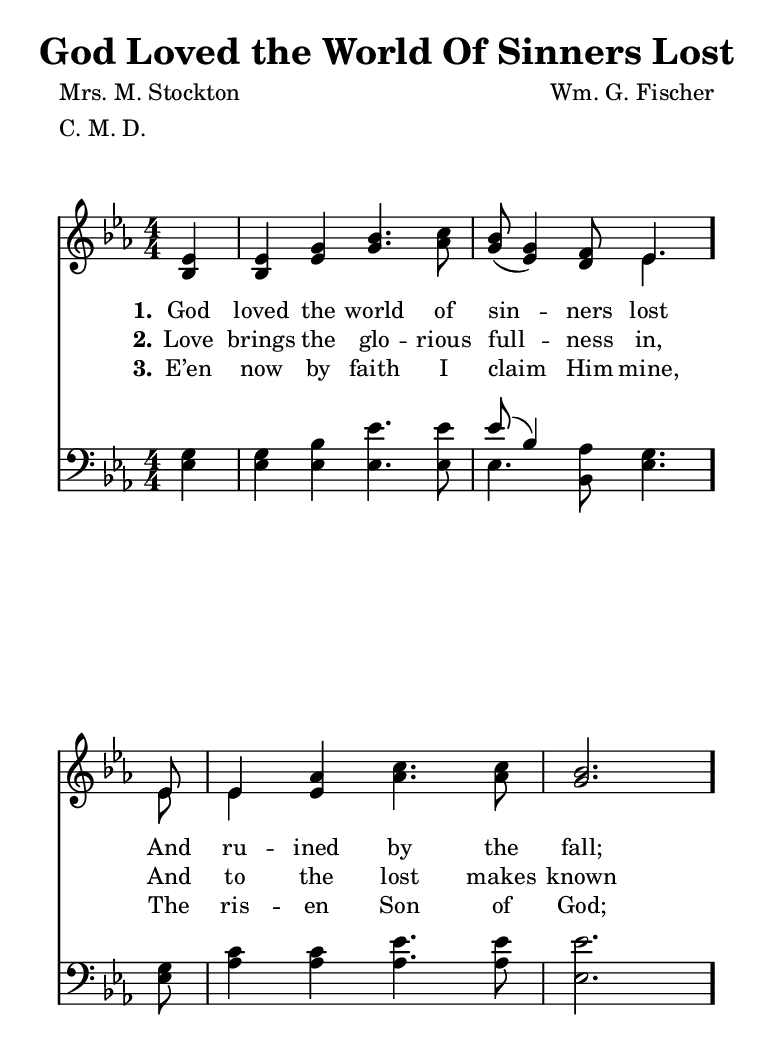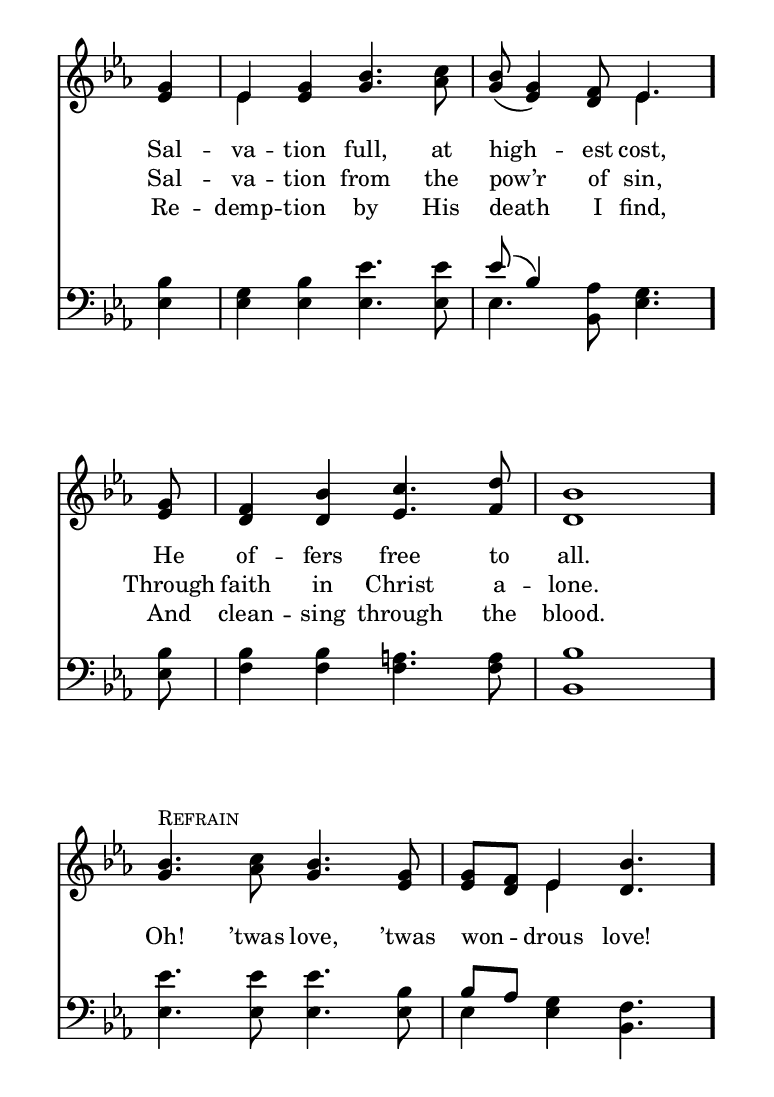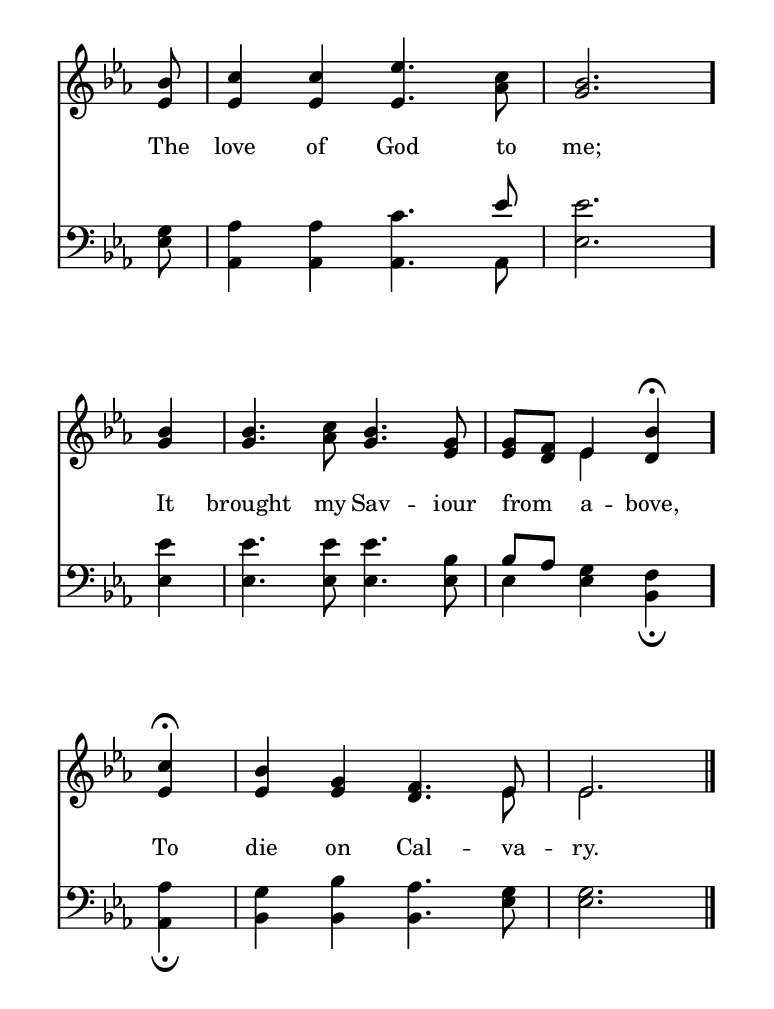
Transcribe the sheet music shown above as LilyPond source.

\include "common/global.ily"
\paper {
  \include "common/paper.ily"
  ragged-last-bottom = ##t
  % decrease system-to-system padding to fit onto page with next score
  system-system-spacing.padding = 0.4
  system-system-spacing.basic-distance = 0.4
}

\header{
  %gospel
  hymnnumber = "14"
  title = "God Loved the World Of Sinners Lost"
  tunename = "Wondrous Love" % from Metrical Index of Tunes
  meter = "C. M. D."
  poet = "Mrs. M. Stockton"
  composer = "Wm. G. Fischer"
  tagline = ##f
}

% for fermata in MIDI
ta = { \tempo 4=80 }
tb = { \tempo 4=40 }

patternA = { \ta c4 | c4 c4 c4. c8 | c8( c4) c8 c4. } % Line 1, 3 soprano / alto / tenor
patternB = { \ta c8 | c4 c4 c4. c8 | c2.            } % Line 2 all, Refrain line 2 all
patternC = { \ta c8 | c4 c4 c4. c8 | c1             } % Line 4 all
patternD = { \ta c4 | c4 c4 c4. c8 | c4.     c8 c4. } % Line 1, 3 bass

patternE = { \ta c4. c8 c4. c8 | c8[ c8] c4 c4. } % Refrain line 1 soprano / alto / tenor
patternF = { \ta c4 | c4. c8 c4. c8 | c8[ c8] c4 \tb c4 } % Refrain line 3 soprano / alto / tenor
patternG = { \tb c4 \ta | c4 c4 c4. c8 | c2. } % Refrain line 4 all

patternH = { \ta c4. c8 c4. c8 | c4 c4 c4. } % Refrain line 1 bass
patternI = { \ta c4 | c4. c8 c4. c8 | c4 c4 \tb c4 } % Refrain line 3 bass

global = {
  \include "common/overrides.ily"
  \override Staff.TimeSignature.style = #'numbered
  \time 4/4
  \override Score.MetronomeMark.transparent = ##t % hide all fermata changes too
  \ta
  \key ees \major
  \partial 4
  \autoBeamOff
}

notesSoprano = {
\global
\relative c' {

  \changePitch \patternA { ees | ees g bes c | bes g f ees }
  \changePitch \patternB { ees | ees aes c c | bes         }
  \changePitch \patternA { g   | ees g bes c | bes g f ees }
  \changePitch \patternC { g   | f bes c d   | bes         }

  << s^\markup { \small \caps "Refrain" }
  \changePitch \patternE { bes c bes g | g f ees bes' } >>
  \changePitch \patternB {         bes | c c ees c   | bes          }
  \changePitch \patternF {         bes | bes c bes g | g f ees bes'\fermata }
  \changePitch \patternG {   c\fermata | bes g f ees | ees          }

  \bar "|."

}
}

notesAlto = {
\global
\relative e' {

  \changePitch \patternA { bes | bes ees g aes   | g ees d ees }
  \changePitch \patternB { ees | ees ees aes aes | g           }
  \changePitch \patternA { ees | ees ees g aes   | g ees d ees }
  \changePitch \patternC { ees | d d ees f       | d           }

  \changePitch \patternE { g aes g ees | ees d ees d }
  \changePitch \patternB {         ees | ees ees ees aes | g           }
  \changePitch \patternF {         g   | g aes g ees     | ees d ees d }
  \changePitch \patternG {         ees | ees ees d ees   | ees         }

}
}

notesTenor = {
\global
\relative a {

  \changePitch \patternA { g   | g bes ees ees | ees bes aes g }
  \changePitch \patternB { g   | c c ees ees   | ees           }
  \changePitch \patternA { bes | g bes ees ees | ees bes aes g }
  \changePitch \patternC { bes | bes bes a a   | bes           }

  \changePitch \patternE { ees ees ees bes | bes aes g f }
  \changePitch \patternB {             g   | aes aes c ees   | ees         }
  \changePitch \patternF {             ees | ees ees ees bes | bes aes g f }
  \changePitch \patternG {             aes | g bes aes g     | g           }

}
}

notesBass = {
\global
\relative f {

  \changePitch \patternD { ees | ees ees ees ees | ees bes ees }
  \changePitch \patternB { ees | aes aes aes aes | ees }
  \changePitch \patternD { ees | ees ees ees ees | ees bes ees }
  \changePitch \patternC { ees | f f f f | bes, }

  \changePitch \patternH { ees ees ees ees | ees ees bes }
  \changePitch \patternB { ees | aes, aes aes aes | ees' }
  \changePitch \patternI { ees | ees ees ees ees | ees ees bes_\fermata }
  \changePitch \patternG { aes_\fermata | bes bes bes ees | ees }

}
}

Refrain = \lyricmode {

Oh! ’twas love, ’twas won -- drous love! \bar "."
The love of God to me; \bar "." \break
It brought my Sav -- iour from a -- bove, \bar "."
To die on Cal -- va -- ry. \bar "." \break

}

wordsA = \lyricmode {
\set stanza = "1."

God loved the world of sin -- ners lost \bar "."
And ru -- ined by the fall; \bar "." \break
Sal -- va -- tion full, at high -- est cost, \bar "."
He of -- fers free to all. \bar "." \break

}

wordsB = \lyricmode {
\set stanza = "2."

Love brings the glo -- rious full -- ness in,
And to the lost makes known
Sal -- va -- tion from the pow’r of sin,
Through faith in Christ a -- lone.

\Refrain

}

wordsC = \lyricmode {
\set stanza = "3."

E’en now by faith I claim Him mine,
The ris -- en Son of God;
Re -- demp -- tion by His death I find,
And clean -- sing through the blood.

}


\score {
  \context ChoirStaff <<
    \context Staff = upper <<
      \set Staff.autoBeaming = ##f
      \set ChoirStaff.systemStartDelimiter = #'SystemStartBar
      \set ChoirStaff.printPartCombineTexts = ##f
      \partcombine #'(2 . 9) \notesSoprano \notesAlto
      \context NullVoice = sopranos { \voiceOne << \notesSoprano >> }
      \context NullVoice = altos { \voiceTwo << \notesAlto >> }
      \context Lyrics = one   \lyricsto sopranos \wordsA
      \context Lyrics = two   \lyricsto sopranos \wordsB
      \context Lyrics = three \lyricsto sopranos \wordsC
      %\context Lyrics = four  \lyricsto sopranos \wordsD
      %\context Lyrics = five  \lyricsto sopranos \wordsE
    >>
    \context Staff = men <<
      \set Staff.autoBeaming = ##f
      \clef bass
      \set ChoirStaff.printPartCombineTexts = ##f
      \partcombine #'(2 . 9) \notesTenor \notesBass
      \context NullVoice = tenors { \voiceOne << \notesTenor >> }
      \context NullVoice = basses { \voiceTwo << \notesBass >> }
    >>
  >>
  \layout {
    \include "common/layout.ily"
  }
  \midi{
    \include "common/midi.ily"
  }
}

\version "2.19.49"  % necessary for upgrading to future LilyPond versions.

% vi:set et ts=2 sw=2 ai nocindent syntax=lilypond:
